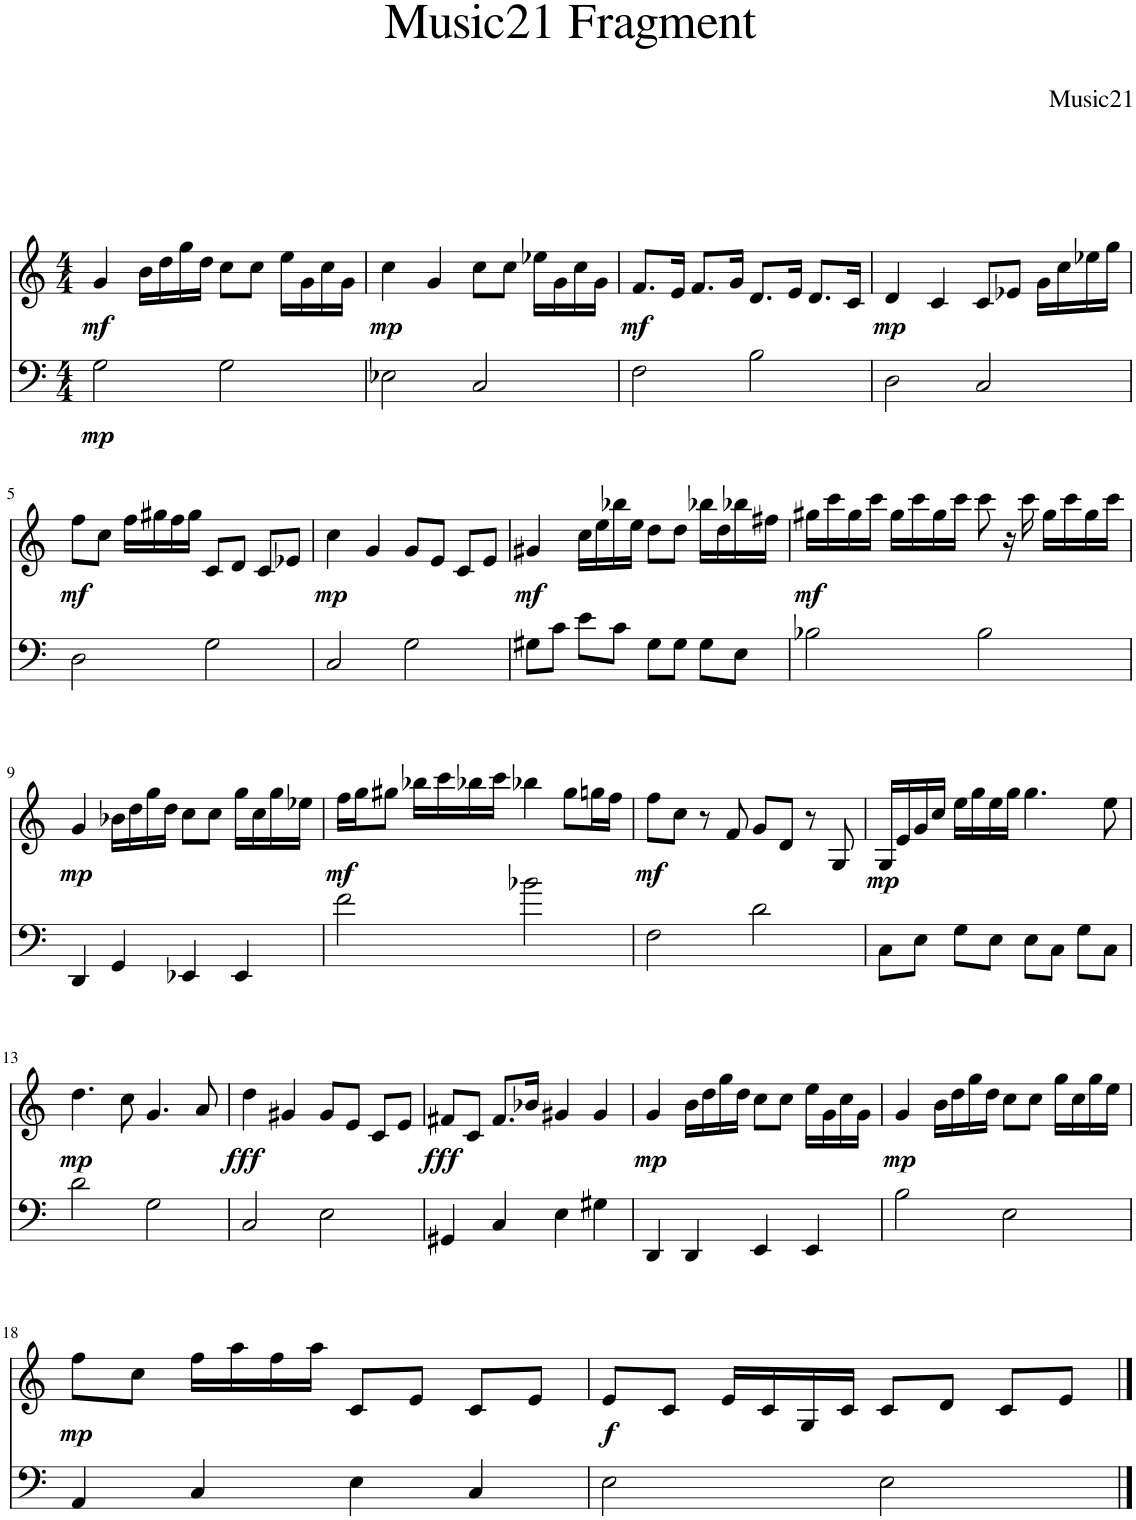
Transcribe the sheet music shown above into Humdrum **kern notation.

**kern	**dynam	**kern	**dynam
*part2	*part2	*part1	*part1
*staff2	*staff2	*staff1	*staff1
*I"Violoncello	*	*I"Flute	*
*I'Vc	*	*I'Fl	*
*clefF4	*	*clefG2	*
*k[]	*	*k[]	*
*M4/4	*	*M4/4	*
=1	=1	=1	=1
!	!LO:DY:b	!	!LO:DY:b
2G\	mp	4g/	mf
.	.	16b\LL	.
.	.	16dd\	.
.	.	16gg\	.
.	.	16dd\JJ	.
2G\	.	8cc\L	.
.	.	8cc\J	.
.	.	16ee\LL	.
.	.	16g\	.
.	.	16cc\	.
.	.	16g\JJ	.
=2	=2	=2	=2
!	!	!	!LO:DY:b
2E-X\	.	4cc\	mp
.	.	4g/	.
2C/	.	8cc\L	.
.	.	8cc\J	.
.	.	16ee-X\LL	.
.	.	16g\	.
.	.	16cc\	.
.	.	16g\JJ	.
=3	=3	=3	=3
!	!	!	!LO:DY:b
2F\	.	8.f/L	mf
.	.	16e/Jk	.
.	.	8.f/L	.
.	.	16g/Jk	.
2B\	.	8.d/L	.
.	.	16e/Jk	.
.	.	8.d/L	.
.	.	16c/Jk	.
=4	=4	=4	=4
!	!	!	!LO:DY:b
2D\	.	4d/	mp
.	.	4c/	.
2C/	.	8c/L	.
.	.	8e-X/J	.
.	.	16g\LL	.
.	.	16cc\	.
.	.	16ee-X\	.
.	.	16gg\JJ	.
!!LO:LB:g=z
=5	=5	=5	=5
!	!	!	!LO:DY:b
2D\	.	8ff\L	mf
.	.	8cc\J	.
.	.	16ff\LL	.
.	.	16gg#X\	.
.	.	16ff\	.
.	.	16gg#\JJ	.
2G\	.	8c/L	.
.	.	8d/J	.
.	.	8c/L	.
.	.	8e-X/J	.
=6	=6	=6	=6
!	!	!	!LO:DY:b
2C/	.	4cc\	mp
.	.	4g/	.
2G\	.	8g/L	.
.	.	8e/J	.
.	.	8c/L	.
.	.	8e/J	.
=7	=7	=7	=7
!	!	!	!LO:DY:b
8G#X\L	.	4g#X/	mf
8c\J	.	.	.
8e\L	.	16cc\LL	.
.	.	16ee\	.
8c\J	.	16bb-X\	.
.	.	16ee\JJ	.
8G#\L	.	8dd\L	.
8G#\J	.	8dd\J	.
8G#\L	.	16bb-X\LL	.
.	.	16dd\	.
8E\J	.	16bb-X\	.
.	.	16ff#X\JJ	.
=8	=8	=8	=8
!	!	!	!LO:DY:b
2B-X\	.	16gg#X\LL	mf
.	.	16ccc\	.
.	.	16gg#\	.
.	.	16ccc\JJ	.
.	.	16gg#\LL	.
.	.	16ccc\	.
.	.	16gg#\	.
.	.	16ccc\JJ	.
2B-\	.	8ccc\	.
.	.	16r	.
.	.	16ccc\	.
.	.	16gg#\LL	.
.	.	16ccc\	.
.	.	16gg#\	.
.	.	16ccc\JJ	.
!!LO:LB:g=z
=9	=9	=9	=9
!	!	!	!LO:DY:b
4DD/	.	4g/	mp
4GG/	.	16b-X\LL	.
.	.	16dd\	.
.	.	16gg\	.
.	.	16dd\JJ	.
4EE-X/	.	8cc\L	.
.	.	8cc\J	.
4EE-/	.	16gg\LL	.
.	.	16cc\	.
.	.	16gg\	.
.	.	16ee-X\JJ	.
=10	=10	=10	=10
!	!	!	!LO:DY:b
2f\	.	16ff\LL	mf
.	.	16gg\J	.
.	.	8gg#X\J	.
.	.	16bb-X\LL	.
.	.	16ccc\	.
.	.	16bb-X\	.
.	.	16ccc\JJ	.
2b-X\	.	4bb-X\	.
.	.	8gg#\L	.
.	.	16ggn\L	.
.	.	16ff\JJ	.
=11	=11	=11	=11
!	!	!	!LO:DY:b
2F\	.	8ff\L	mf
.	.	8cc\J	.
.	.	8r	.
.	.	8f/	.
2d\	.	8g/L	.
.	.	8d/J	.
.	.	8r	.
.	.	8G/	.
=12	=12	=12	=12
!	!	!	!LO:DY:b
8C\L	.	16G/LL	mp
.	.	16e/	.
8E\J	.	16g/	.
.	.	16cc/JJ	.
8G\L	.	16ee\LL	.
.	.	16gg\	.
8E\J	.	16ee\	.
.	.	16gg\JJ	.
8E\L	.	4.gg\	.
8C\J	.	.	.
8G\L	.	.	.
8C\J	.	8ee\	.
!!LO:LB:g=z
=13	=13	=13	=13
!	!	!	!LO:DY:b
2d\	.	4.dd\	mp
.	.	8cc\	.
2G\	.	4.g/	.
.	.	8a/	.
=14	=14	=14	=14
!	!	!	!LO:DY:b
2C/	.	4dd\	fff
.	.	4g#X/	.
2E\	.	8g#/L	.
.	.	8e/J	.
.	.	8c/L	.
.	.	8e/J	.
=15	=15	=15	=15
!	!	!	!LO:DY:b
4GG#X/	.	8f#X/L	fff
.	.	8c/J	.
4C/	.	8.f#/L	.
.	.	16b-X/Jk	.
4E\	.	4g#X/	.
4G#X\	.	4g#/	.
=16	=16	=16	=16
!	!	!	!LO:DY:b
4DD/	.	4g/	mp
4DD/	.	16b\LL	.
.	.	16dd\	.
.	.	16gg\	.
.	.	16dd\JJ	.
4EE/	.	8cc\L	.
.	.	8cc\J	.
4EE/	.	16ee\LL	.
.	.	16g\	.
.	.	16cc\	.
.	.	16g\JJ	.
=17	=17	=17	=17
!	!	!	!LO:DY:b
2B\	.	4g/	mp
.	.	16b\LL	.
.	.	16dd\	.
.	.	16gg\	.
.	.	16dd\JJ	.
2E\	.	8cc\L	.
.	.	8cc\J	.
.	.	16gg\LL	.
.	.	16cc\	.
.	.	16gg\	.
.	.	16ee\JJ	.
!!LO:LB:g=z
=18	=18	=18	=18
!	!	!	!LO:DY:b
4AA/	.	8ff\L	mp
.	.	8cc\J	.
4C/	.	16ff\LL	.
.	.	16aa\	.
.	.	16ff\	.
.	.	16aa\JJ	.
4E\	.	8c/L	.
.	.	8e/J	.
4C/	.	8c/L	.
.	.	8e/J	.
=19	=19	=19	=19
!	!	!	!LO:DY:b
2E\	.	8e/L	f
.	.	8c/J	.
.	.	16e/LL	.
.	.	16c/	.
.	.	16G/	.
.	.	16c/JJ	.
2E\	.	8c/L	.
.	.	8d/J	.
.	.	8c/L	.
.	.	8e/J	.
==	==	==	==
*-	*-	*-	*-
